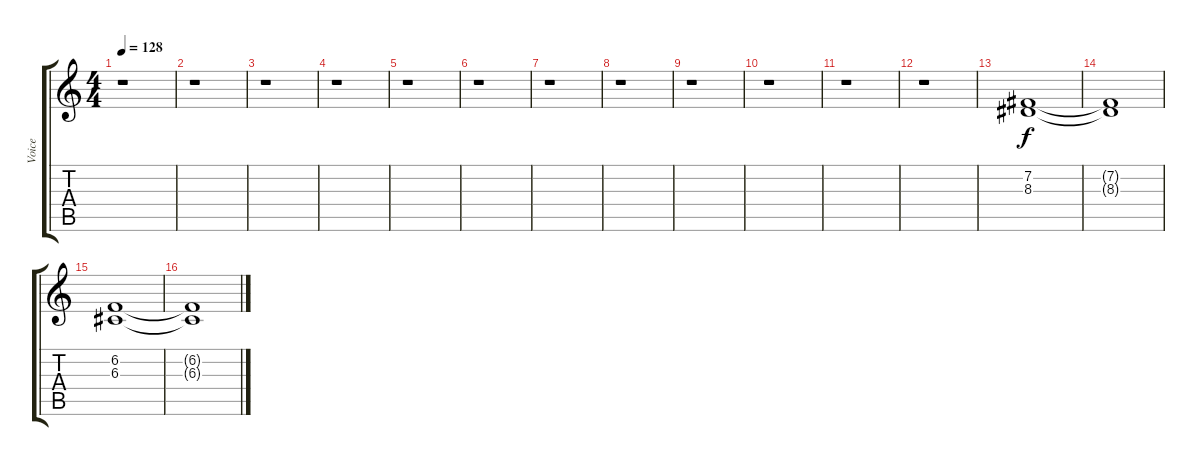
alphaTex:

\track ("Voice" "Voice") {instrument synthvoice}
\staff {score tabs}
\tuning (E4 B3 G3 D3 A2 E2) {hide}
\ts (4 4)
\tempo 128
\clef g2
\ks c
r.1{dy f} |
r.1 |
r.1 |
r.1 |
r.1 |
r.1 |
r.1 |
r.1 |
r.1 |
r.1 |
r.1 |
r.1 |
(7.2 8.3).1 |
(7.2{t} 8.3{t}).1 |
(6.2 6.3).1 |
(6.2{t} 6.3{t}).1
